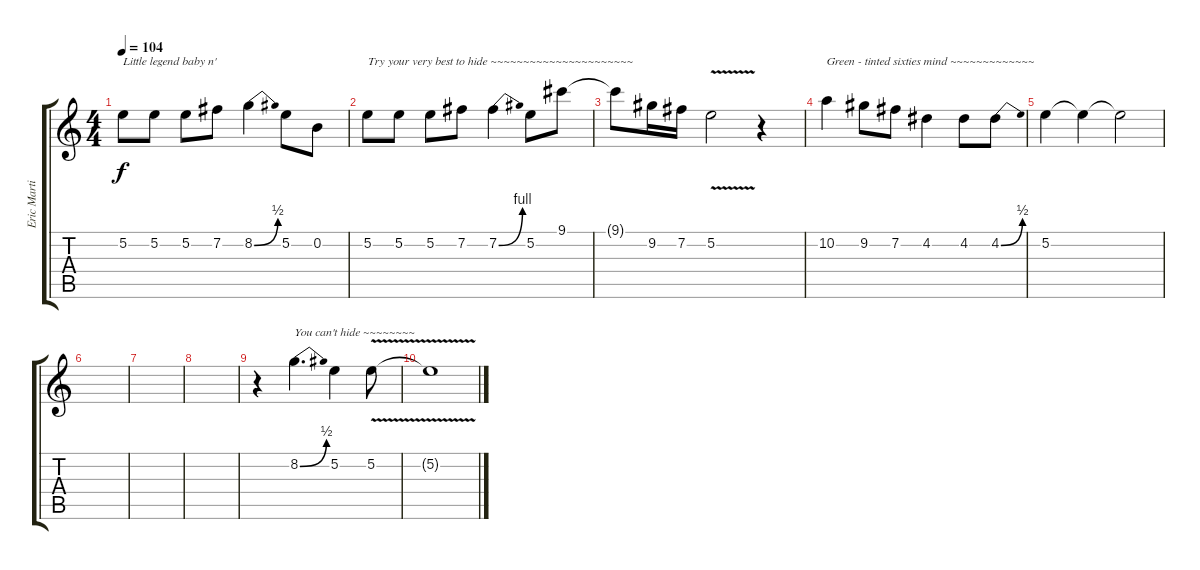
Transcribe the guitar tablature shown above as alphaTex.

\track ("Eric Martin" "Eric Marti") {instrument electricguitarjazz}
\staff {score tabs}
\tuning (E4 B3 G3 D3 A2 E2) {hide}
\ts (4 4)
\tempo 104
\clef g2
\ks c
5.2.8{txt "Little legend baby n'" dy f} 5.2.8 5.2.8 7.2.8 8.2{be (bend 0 0 60 2)}.4 5.2.8 0.2.8 |
5.2.8{txt "Try your very best to hide ~~~~~~~~~~~~~~~~~~~~~~"} 5.2.8 5.2.8 7.2.8 7.2{be (bend 0 0 60 4)}.4 5.2.8 9.1.8 |
9.1{t}.8 9.2.16 7.2.16 5.2{v}.2 r.4 |
10.2.4{txt "Green - tinted sixties mind ~~~~~~~~~~~~~"} 9.2.8 7.2.8 4.2.4 4.2.8 4.2{be (bend 0 0 60 2)}.8 |
5.2.4 5.2{t}.4 5.2{t}.2 |
|
|
|
r.4 8.2{be (bend 0 0 60 2)}.4{d txt "You can't hide ~~~~~~~~"} 5.2.4 5.2{v}.8 |
5.2{t}.1
